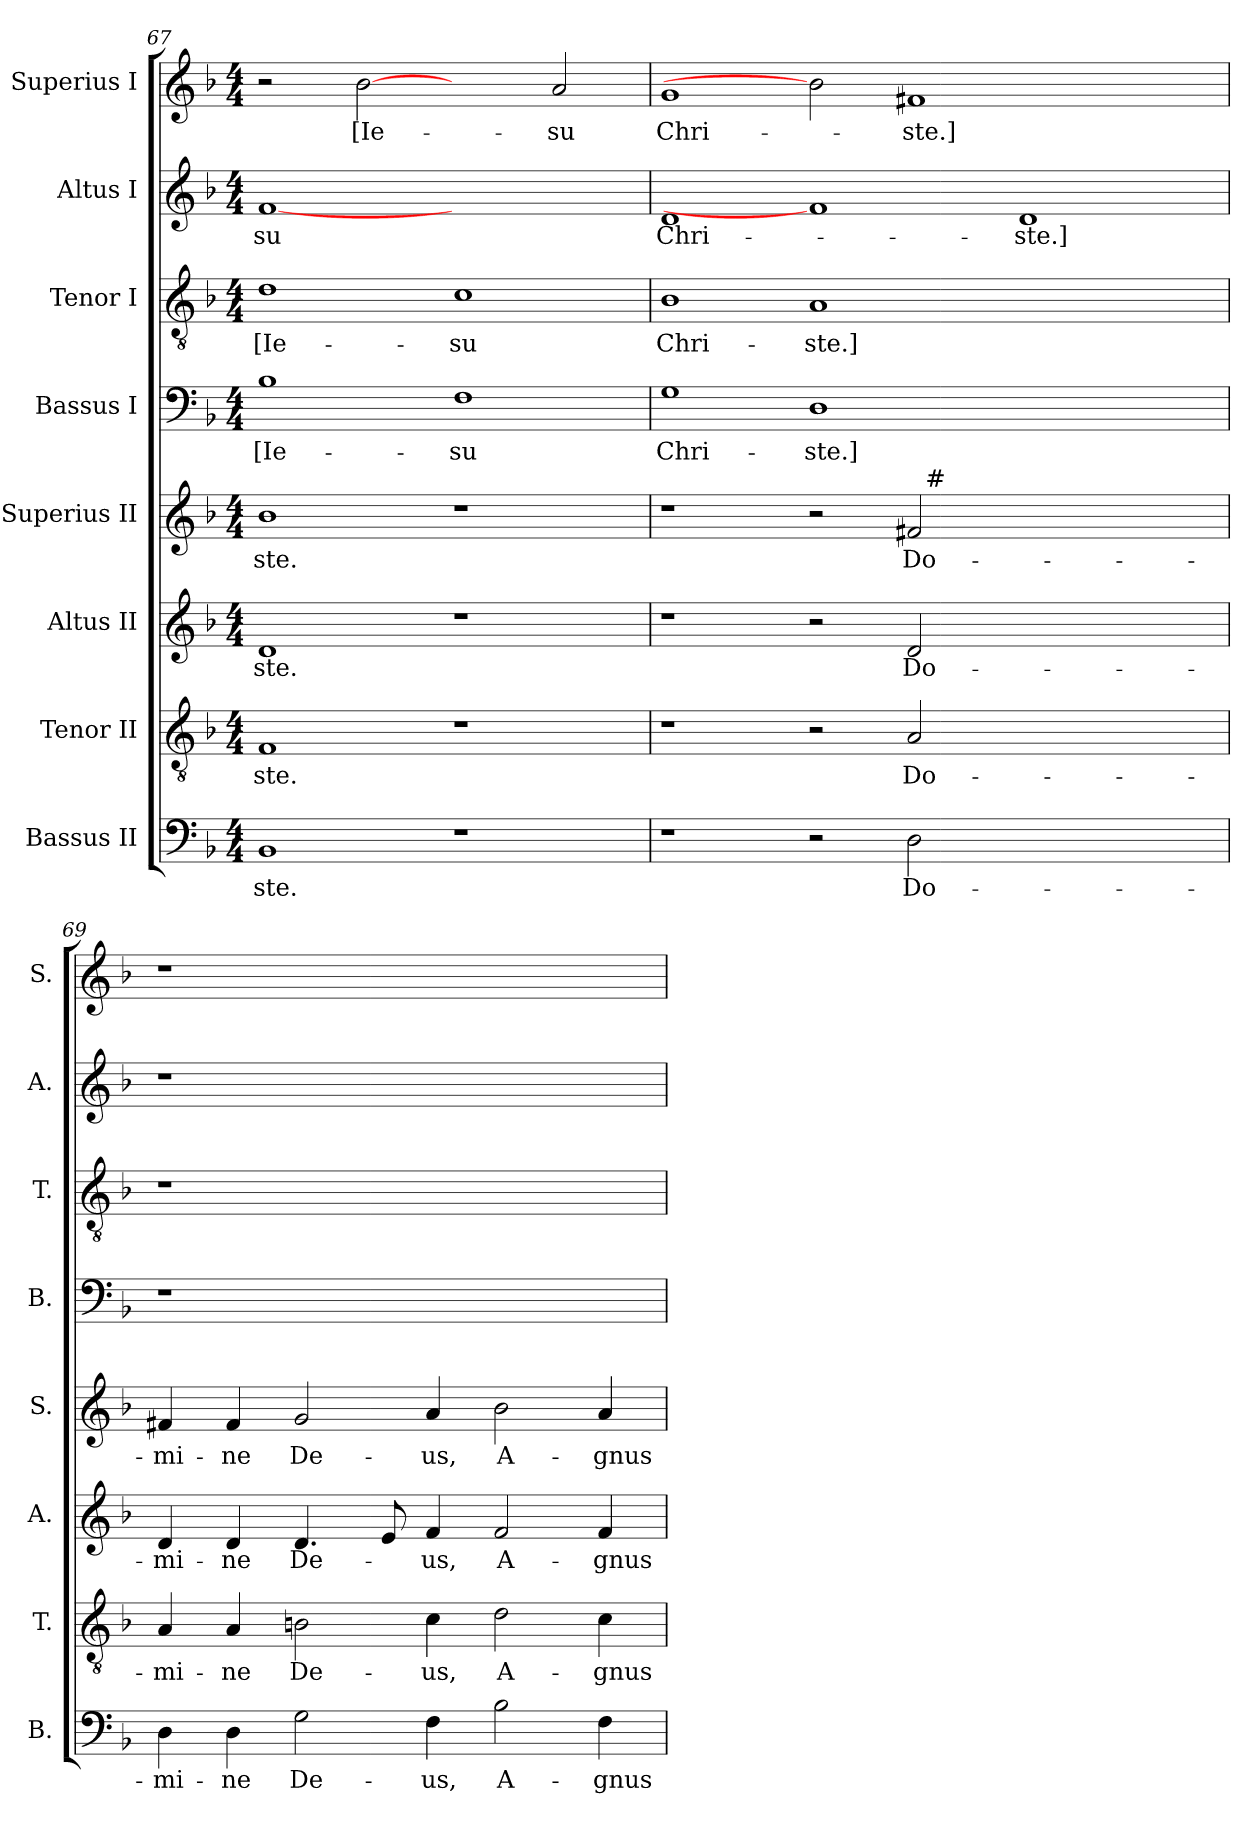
**kern	**text	**kern	**text	**kern	**text	**kern	**text	**kern	**text	**kern	**text	**kern	**text	**kern	**text
*part8	*part8	*part7	*part7	*part6	*part6	*part5	*part5	*part4	*part4	*part3	*part3	*part2	*part2	*part1	*part1
*staff8	*staff8	*staff7	*staff7	*staff6	*staff6	*staff5	*staff5	*staff4	*staff4	*staff3	*staff3	*staff2	*staff2	*staff1	*staff1
*I"Bassus II	*	*I"Tenor II	*	*I"Altus II	*	*I"Superius II	*	*I"Bassus I	*	*I"Tenor I	*	*I"Altus I	*	*I"Superius I	*
*I'B.	*	*I'T.	*	*I'A.	*	*I'S.	*	*I'B.	*	*I'T.	*	*I'A.	*	*I'S.	*
*clefF4	*	*clefGv2	*	*clefG2	*	*clefG2	*	*clefF4	*	*clefGv2	*	*clefG2	*	*clefG2	*
*	*	*ITrd7c12	*	*	*	*	*	*	*	*ITrd7c12	*	*	*	*	*
*k[b-]	*	*k[b-]	*	*k[b-]	*	*k[b-]	*	*k[b-]	*	*k[b-]	*	*k[b-]	*	*k[b-]	*
*d:	*	*d:	*	*d:	*	*d:	*	*d:	*	*d:	*	*d:	*	*d:	*
*M4/4	*	*M4/4	*	*M4/4	*	*M4/4	*	*M4/4	*	*M4/4	*	*M4/4	*	*M4/4	*
=67	=67	=67	=67	=67	=67	=67	=67	=67	=67	=67	=67	=67	=67	=67	=67
!	!LO:LY:b	!	!LO:LY:b	!	!LO:LY:b	!	!LO:LY:b	!	!LO:LY:b	!	!LO:LY:b	!	!LO:LY:b	!	!
1BB-	-ste.	1FF	-ste.	1d	-ste.	1b-	-ste.	1B-	[Ie-	1D	[Ie-	[1f	-su	2r	.
!	!	!	!	!	!	!	!	!	!	!	!	!	!	!	!LO:LY:b
.	.	.	.	.	.	.	.	.	.	.	.	.	.	[2b-	[Ie-
!	!	!	!	!	!	!	!	!	!LO:LY:b	!	!LO:LY:b	!	!	!	!
1r	.	1r	.	1r	.	1r	.	1F	-su	1C	-su	1ryy	.	2ryy	.
!	!	!	!	!	!	!	!	!	!	!	!	!	!	!	!LO:LY:b
.	.	.	.	.	.	.	.	.	.	.	.	.	.	2a/	-su
=68	=68	=68	=68	=68	=68	=68	=68	=68	=68	=68	=68	=68	=68	=68	=68
!	!	!	!	!	!	!	!	!	!LO:LY:b	!	!LO:LY:b	!	!LO:LY:b	!	!LO:LY:b
*	*	*	*	*	*	*^	*	*	*	*	*	*	*	*	*
1r	.	1r	.	1r	.	1r	1ryy	.	1G	Chri-	1BB-	Chri-	1d	Chri-	1g	Chri-
!	!	!	!	!	!	!	!	!	!	!LO:LY:b	!	!LO:LY:b	!	!	!	!
2r	.	2r	.	2r	.	2r	2ryy	.	1D	-ste.]	1AA	-ste.]	1f]	.	2b-]	.
!	!LO:LY:b	!	!LO:LY:b	!	!LO:LY:b	!	!	!LO:LY:b	!	!	!	!	!	!	!	!LO:LY:b
2D\	Do-	2AA/	Do-	2d/	Do-	2f#/	32ryy	Do-	.	.	.	.	.	.	1f#X	-ste.]
!	!	!	!	!	!	!	!LO:TX:a:t=#	!	!	!	!	!	!	!	!	!
.	.	.	.	.	.	.	1ryy	.	.	.	.	.	.	.	.	.
!	!	!	!	!	!	!	!	!	!	!	!	!	!	!LO:LY:b	!	!
1ryy	.	1ryy	.	1ryy	.	1ryy	.	.	1ryy	.	1ryy	.	1d	-ste.]	.	.
.	.	.	.	.	.	.	.	.	.	.	.	.	.	.	2ryy	.
.	.	.	.	.	.	.	4...ryy	.	.	.	.	.	.	.	.	.
=69	=69	=69	=69	=69	=69	=69	=69	=69	=69	=69	=69	=69	=69	=69	=69	=69
!	!LO:LY:b	!	!LO:LY:b	!	!LO:LY:b	!	!	!LO:LY:b	!LO:N:vis=1	!	!LO:N:vis=1	!	!LO:N:vis=1	!	!LO:N:vis=1	!
*	*	*	*	*	*	*v	*v	*	*	*	*	*	*	*	*	*
4D\	-mi-	4AA/	-mi-	4d/	-mi-	4f#X/	-mi-	1r	.	1r	.	1r	.	1r	.
!	!LO:LY:b	!	!LO:LY:b	!	!LO:LY:b	!	!LO:LY:b	!	!	!	!	!	!	!	!
4D\	-ne	4AA/	-ne	4d/	-ne	4f#/	-ne	.	.	.	.	.	.	.	.
!	!LO:LY:b	!	!LO:LY:b	!	!LO:LY:b	!	!LO:LY:b	!	!	!	!	!	!	!	!
2G\	De-	2BBn\	De-	4.d/	De-	2g/	De-	.	.	.	.	.	.	.	.
.	.	.	.	8e/	.	.	.	.	.	.	.	.	.	.	.
!	!LO:LY:b	!	!LO:LY:b	!	!LO:LY:b	!	!LO:LY:b	!	!	!	!	!	!	!	!
4F\	-us,	4C\	-us,	4f/	-us,	4a/	-us,	1ryy	.	1ryy	.	1ryy	.	1ryy	.
!	!LO:LY:b	!	!LO:LY:b	!	!LO:LY:b	!	!LO:LY:b	!	!	!	!	!	!	!	!
2B-\	A-	2D\	A-	2f/	A-	2b-\	A-	.	.	.	.	.	.	.	.
!	!LO:LY:b	!	!LO:LY:b	!	!LO:LY:b	!	!LO:LY:b	!	!	!	!	!	!	!	!
4F\	-gnus	4C\	-gnus	4f/	-gnus	4a/	-gnus	.	.	.	.	.	.	.	.
=	=	=	=	=	=	=	=	=	=	=	=	=	=	=	=
*-	*-	*-	*-	*-	*-	*-	*-	*-	*-	*-	*-	*-	*-	*-	*-
